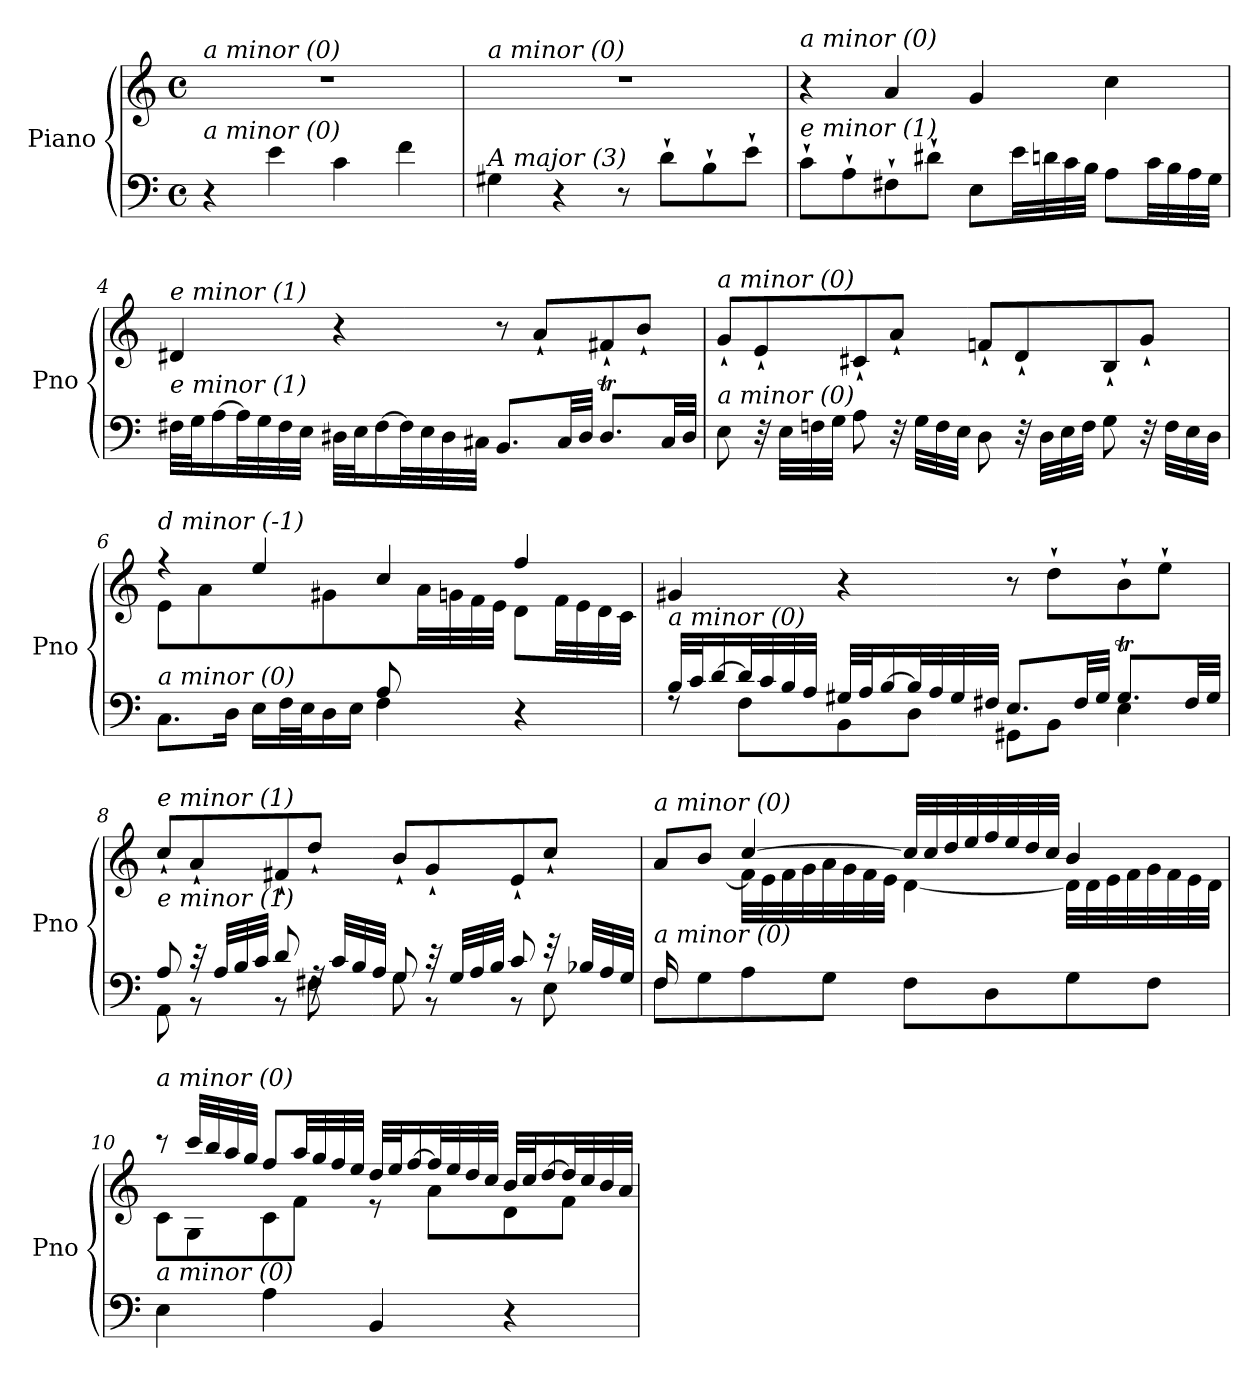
**kern	**kern
*part1	*part1
*staff2	*staff1
*I"Piano	*
*I'Pno	*
*clefF4	*clefG2
*k[]	*k[]
*M4/4	*M4/4
*met(c)	*met(c)
=1	=1
!	!LO:TX:i:t=a minor (0)
!LO:TX:i:t=a minor (0)	!
4r	1r
4e\	.
4c\	.
4f\	.
=2	=2
!	!LO:TX:i:t=a minor (0)
!LO:TX:i:t=A major (3)	!
4G#X\	1r
4r	.
8r	.
8d`\L	.
8B`\	.
8e`\J	.
=3	=3
!	!LO:TX:i:t=a minor (0)
!LO:TX:i:t=e minor (1)	!
8c`\L	4r
8A`\	.
8F#X`\	4a/
8d#X`\J	.
8E\L	4g/
32e\LL	.
32dn\	.
32c\	.
32B\JJJ	.
8A\L	4cc\
32c\LL	.
32B\	.
32A\	.
32G\JJJ	.
!!LO:LB:g=z
=4	=4
!	!LO:TX:i:t=e minor (1)
!LO:TX:i:t=e minor (1)	!
32F#X\LLL	4d#X/
32G\J	.
[16A\	.
32A\L]	.
32G\	.
32F#\	.
32E\JJJ	.
32D#X\LLL	4r
32E\J	.
[16F#\	.
32F#\L]	.
32E\	.
32D#\	.
32C#X\JJJ	.
8.BB/L	8r
.	8a`/L
32C#/LL	.
32D#/JJJ	.
8.D#t/L	8f#X`/
.	8b`/J
32C#/LL	.
32D#/JJJ	.
=5	=5
!	!LO:TX:i:t=a minor (0)
!LO:TX:i:t=a minor (0)	!
8E\	8g`/L
32r	8e`/
32E\LLL	.
32Fn\	.
32G\JJJ	.
8A\	8c#X`/
32r	8a`/J
32G\LLL	.
32F\	.
32E\JJJ	.
8D\	8fn`/L
32r	8d`/
32D\LLL	.
32E\	.
32F\JJJ	.
8G\	8B`/
32r	8g`/J
32F\LLL	.
32E\	.
32D\JJJ	.
!!LO:LB:g=z
=6	=6
*^	*^
!	!	!LO:TX:i:t=d minor (-1)	!
!LO:TX:i:t=a minor (0)	!	!	!
2ryy	8.C\L	4r	8e\
.	.	.	4a\
.	16D\Jk	.	.
.	16E\LL	4ee/	.
.	32F\L	.	.
.	32E\J	.	.
.	16D\	.	8g#X\
.	16E\JJ	.	.
8A/L	4F\	4cc/	8ryy
4.ryy	.	.	32a\LL
.	.	.	32gn\
.	.	.	32f\
.	.	.	32e\JJJ
.	4r	4ff/	8d\L
.	.	.	32f\LL
.	.	.	32e\
.	.	.	32d\
.	.	.	32c\JJJ
=7	=7	=7	=7
!	!	!LO:TX:i:t=a minor (0)	!
!LO:TX:i:t=a minor (0)	!	!	!
*	*	*v	*v
32B/LLL	8rF	4g#X/
32c/J	.	.
[16d/	.	.
32d/L]	8F\L	.
32c/	.	.
32B/	.	.
32A/JJJ	.	.
32G#X/LLL	8BB\	4r
32A/J	.	.
[16B/	.	.
32B/L]	8D\J	.
32A/	.	.
32G#/	.	.
32F#X/JJJ	.	.
8.E/L	8GG#X\L	8r
.	8BB\J	8dd`\L
32F#/LL	.	.
32G#/JJJ	.	.
8.G#t/L	4E\	8b`\
.	.	8ee`\J
32F#/LL	.	.
32G#/JJJ	.	.
!!LO:LB:g=z
=8	=8	=8
!	!	!LO:TX:i:t=e minor (1)
!LO:TX:i:t=e minor (1)	!	!
8A/	8AA\	8cc`/L
32r	8r	8a`/
32A/LLL	.	.
32B/	.	.
32c/JJJ	.	.
8d/	8r	8f#X`/
32rF	8F#X\	8dd`/J
32c/LLL	.	.
32B/	.	.
32A/JJJ	.	.
8G/	8G\	8b`/L
32r	8r	8g`/
32G/LLL	.	.
32A/	.	.
32B/JJJ	.	.
8c/	8r	8e`/
32r	8E\	8cc`/J
32B-X/LLL	.	.
32A/	.	.
32G/JJJ	.	.
!!LO:LB:g=z
=9	=9	=9
*	*	*^
!	!	!LO:TX:i:t=a minor (0)	!
!LO:TX:i:t=a minor (0)	!	!	!
16F/KL	8F\L	8a/L	16ryy
2...ryy	.	.	8f\
.	8G\	8b/J	.
.	.	.	[16f\Jk
.	8A\	[4cc/	32f\LLL]
.	.	.	32e\
.	.	.	32f\
.	.	.	32g\
.	8G\J	.	32a\
.	.	.	32g\
.	.	.	32f\
.	.	.	32e\JJJ
.	8F\L	32cc/LLL]	[4d\
.	.	32cc/	.
.	.	32dd/	.
.	.	32ee/	.
.	8D\	32ff/	.
.	.	32ee/	.
.	.	32dd/	.
.	.	32cc/JJJ	.
.	8G\	4b/	32d\LLL]
.	.	.	32d\
.	.	.	32e\
.	.	.	32f\
.	8F\J	.	32g\
.	.	.	32f\
.	.	.	32e\
.	.	.	32d\JJJ
*v	*v	*	*
!!LO:PB:g=z	!!
=10	=10	=10
!	!LO:TX:i:t=a minor (0)	!
!LO:TX:i:t=a minor (0)	!	!
4E\	8r	8c\L
.	32ccc/LLL	8G\
.	32bb/	.
.	32aa/	.
.	32gg/JJJ	.
4A\	8ff/L	8c\
.	32aa/LL	8f\J
.	32gg/	.
.	32ff/	.
.	32ee/JJJ	.
4BB/	32dd/LLL	8r
.	32ee/J	.
.	[16ff/	.
.	32ff/L]	8a\L
.	32ee/	.
.	32dd/	.
.	32cc/JJJ	.
4r	32b/LLL	8d\
.	32cc/J	.
.	[16dd/	.
.	32dd/L]	8f\J
.	32cc/	.
.	32b/	.
.	32a/JJJ	.
*	*v	*v
=	=
*-	*-
